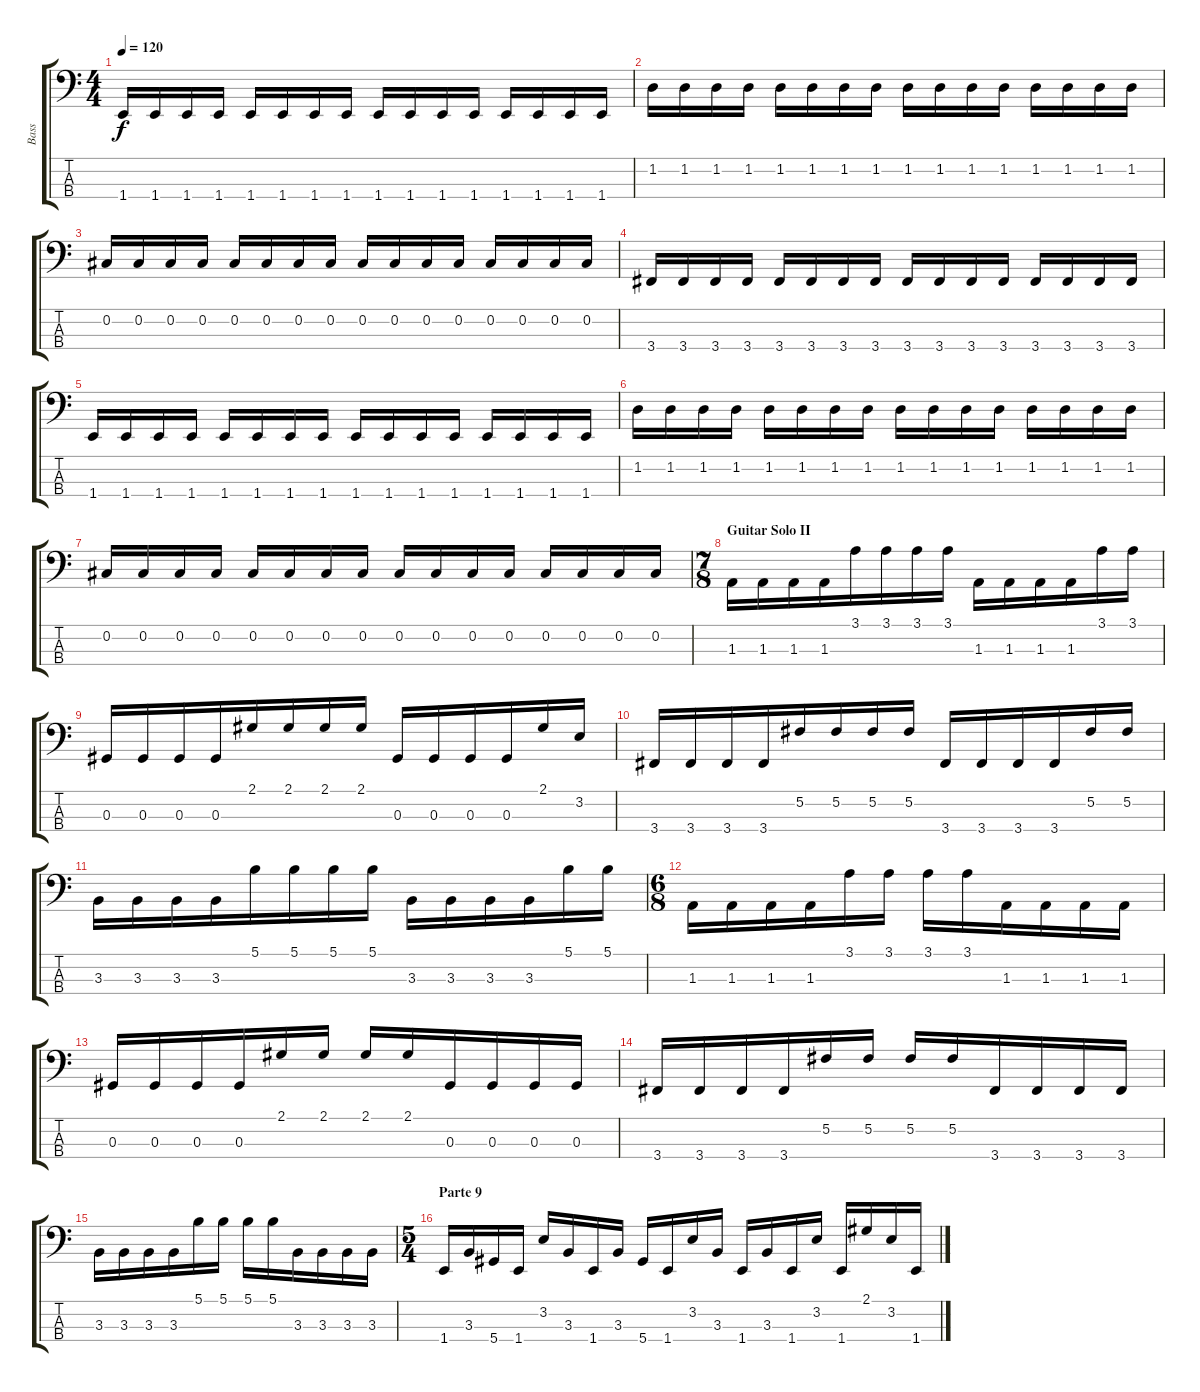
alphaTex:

\track ("Bass" "Bass") {instrument electricbassfinger}
\staff {score tabs}
\tuning (Gb2 Db2 Ab1 Eb1) {hide}
\ts (4 4)
\tempo 120
\clef f4
\ks c
1.4.16{dy f} 1.4.16 1.4.16 1.4.16 1.4.16 1.4.16 1.4.16 1.4.16 1.4.16 1.4.16 1.4.16 1.4.16 1.4.16 1.4.16 1.4.16 1.4.16 |
1.2.16 1.2.16 1.2.16 1.2.16 1.2.16 1.2.16 1.2.16 1.2.16 1.2.16 1.2.16 1.2.16 1.2.16 1.2.16 1.2.16 1.2.16 1.2.16 |
0.2.16 0.2.16 0.2.16 0.2.16 0.2.16 0.2.16 0.2.16 0.2.16 0.2.16 0.2.16 0.2.16 0.2.16 0.2.16 0.2.16 0.2.16 0.2.16 |
3.4.16 3.4.16 3.4.16 3.4.16 3.4.16 3.4.16 3.4.16 3.4.16 3.4.16 3.4.16 3.4.16 3.4.16 3.4.16 3.4.16 3.4.16 3.4.16 |
1.4.16 1.4.16 1.4.16 1.4.16 1.4.16 1.4.16 1.4.16 1.4.16 1.4.16 1.4.16 1.4.16 1.4.16 1.4.16 1.4.16 1.4.16 1.4.16 |
1.2.16 1.2.16 1.2.16 1.2.16 1.2.16 1.2.16 1.2.16 1.2.16 1.2.16 1.2.16 1.2.16 1.2.16 1.2.16 1.2.16 1.2.16 1.2.16 |
0.2.16 0.2.16 0.2.16 0.2.16 0.2.16 0.2.16 0.2.16 0.2.16 0.2.16 0.2.16 0.2.16 0.2.16 0.2.16 0.2.16 0.2.16 0.2.16 |
\ts (7 8)
\section ("" "Guitar Solo II")
1.3.16 1.3.16 1.3.16 1.3.16 3.1.16 3.1.16 3.1.16 3.1.16 1.3.16 1.3.16 1.3.16 1.3.16 3.1.16 3.1.16 |
0.3.16 0.3.16 0.3.16 0.3.16 2.1.16 2.1.16 2.1.16 2.1.16 0.3.16 0.3.16 0.3.16 0.3.16 2.1.16 3.2.16 |
3.4.16 3.4.16 3.4.16 3.4.16 5.2.16 5.2.16 5.2.16 5.2.16 3.4.16 3.4.16 3.4.16 3.4.16 5.2.16 5.2.16 |
3.3.16 3.3.16 3.3.16 3.3.16 5.1.16 5.1.16 5.1.16 5.1.16 3.3.16 3.3.16 3.3.16 3.3.16 5.1.16 5.1.16 |
\ts (6 8)
1.3.16 1.3.16 1.3.16 1.3.16 3.1.16 3.1.16 3.1.16 3.1.16 1.3.16 1.3.16 1.3.16 1.3.16 |
0.3.16 0.3.16 0.3.16 0.3.16 2.1.16 2.1.16 2.1.16 2.1.16 0.3.16 0.3.16 0.3.16 0.3.16 |
3.4.16 3.4.16 3.4.16 3.4.16 5.2.16 5.2.16 5.2.16 5.2.16 3.4.16 3.4.16 3.4.16 3.4.16 |
3.3.16 3.3.16 3.3.16 3.3.16 5.1.16 5.1.16 5.1.16 5.1.16 3.3.16 3.3.16 3.3.16 3.3.16 |
\ts (5 4)
\section ("" "Parte 9 ")
1.4.16 3.3.16 5.4.16 1.4.16 3.2.16 3.3.16 1.4.16 3.3.16 5.4.16 1.4.16 3.2.16 3.3.16 1.4.16 3.3.16 1.4.16 3.2.16 1.4.16 2.1.16 3.2.16 1.4.16
